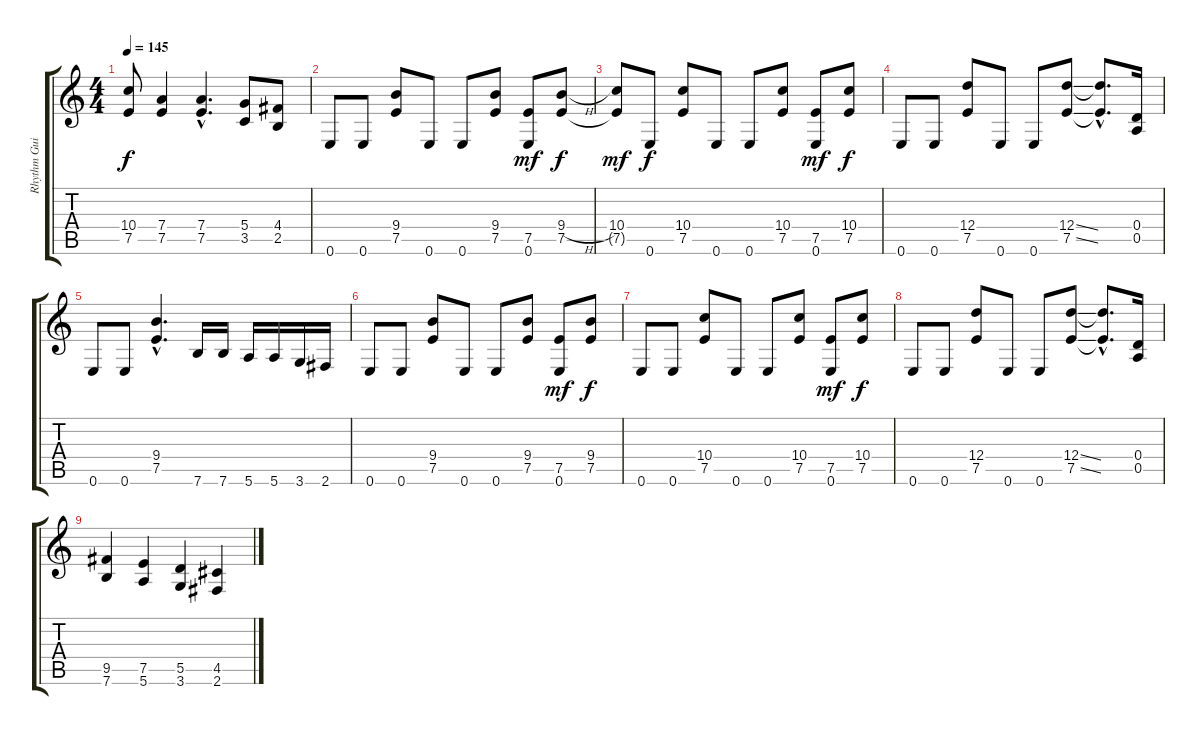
\track ("Rhythm Guitar" "Rhythm Gui") {instrument distortionguitar}
\staff {score tabs}
\tuning (E4 B3 G3 D3 A2 E2) {hide}
\ts (4 4)
\tempo 145
\clef g2
\ks c
(10.4 7.5).8{dy f} (7.4 7.5).4 (7.4{hac} 7.5{hac}).4{d} (5.4 3.5).8 (4.4 2.5).8 |
0.6.8 0.6.8 (9.4 7.5).8 0.6.8 0.6.8 (9.4 7.5).8 (7.5 0.6).8{dy mf} (9.4{h} 7.5).8{dy f} |
(10.4 7.5{t}).8{dy mf} 0.6.8{dy f} (10.4 7.5).8 0.6.8 0.6.8 (10.4 7.5).8 (7.5 0.6).8{dy mf} (10.4 7.5).8{dy f} |
0.6.8 0.6.8 (12.4 7.5).8 0.6.8 0.6.8 (12.4{ss} 7.5{ss}).8 (12.4{hac t} 7.5{hac t}).8{d} (0.4 0.5).16 |
0.6.8 0.6.8 (9.4{hac} 7.5{hac}).4{d} 7.6.16 7.6.16 5.6.16 5.6.16 3.6.16 2.6.16 |
0.6.8 0.6.8 (9.4 7.5).8 0.6.8 0.6.8 (9.4 7.5).8 (7.5 0.6).8{dy mf} (9.4 7.5).8{dy f} |
0.6.8 0.6.8 (10.4 7.5).8 0.6.8 0.6.8 (10.4 7.5).8 (7.5 0.6).8{dy mf} (10.4 7.5).8{dy f} |
0.6.8{volume 2} 0.6.8 (12.4 7.5).8 0.6.8 0.6.8 (12.4{ss} 7.5{ss}).8 (12.4{hac t} 7.5{hac t}).8{d} (0.4 0.5).16 |
(9.5 7.6).4 (7.5 5.6).4 (5.5 3.6).4 (4.5 2.6).4
